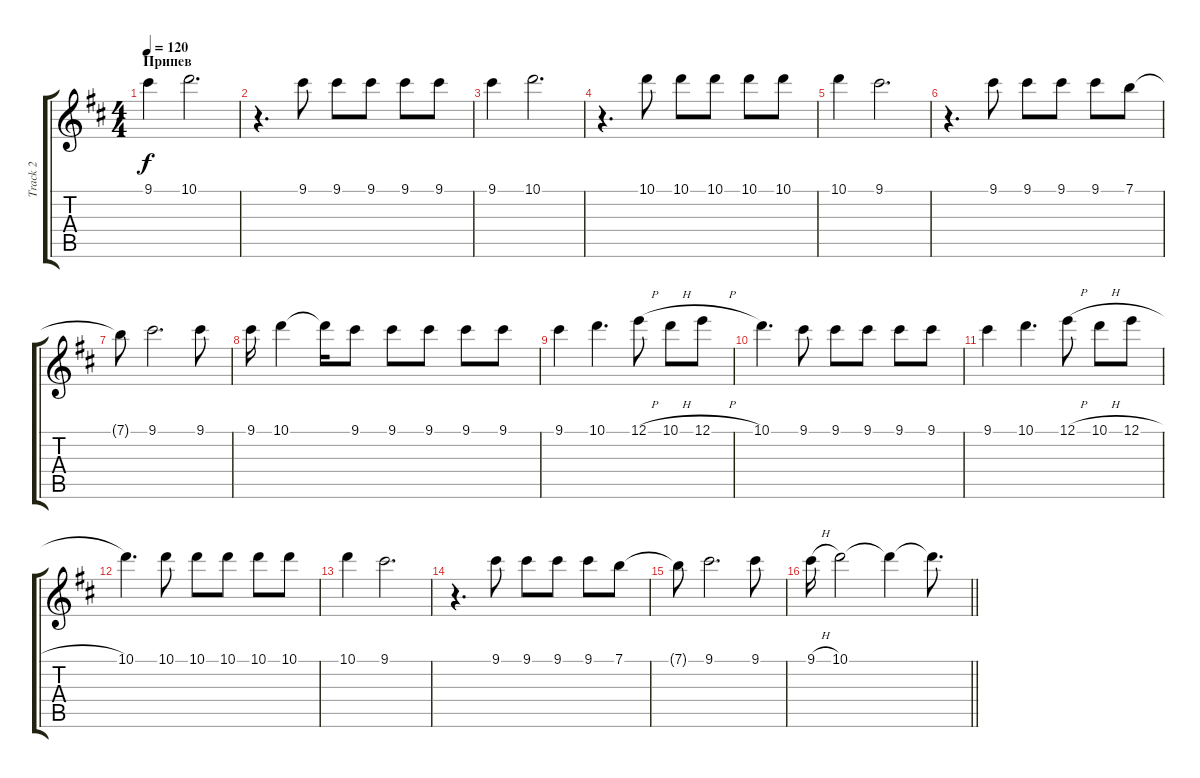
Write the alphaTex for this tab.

\track ("Track 2" "Track 2") {instrument acousticguitarsteel}
\staff {score tabs}
\tuning (E4 B3 G3 D3 A2 E2) {hide}
\ts (4 4)
\section ("" "Припев")
\tempo 120
\clef g2
\ks bminor
9.1.4{dy f} 10.1.2{d} |
r.4{d} 9.1.8 9.1.8 9.1.8 9.1.8 9.1.8 |
9.1.4 10.1.2{d} |
r.4{d} 10.1.8 10.1.8 10.1.8 10.1.8 10.1.8 |
10.1.4 9.1.2{d} |
r.4{d} 9.1.8 9.1.8 9.1.8 9.1.8 7.1.8 |
7.1{t}.8 9.1.2{d} 9.1.8 |
9.1.16 10.1.4 10.1{t}.16 9.1.8 9.1.8 9.1.8 9.1.8 9.1.8 |
9.1.4 10.1.4{d} 12.1{h}.8 10.1{h}.8 12.1{h}.8 |
10.1.4{d} 9.1.8 9.1.8 9.1.8 9.1.8 9.1.8 |
9.1.4 10.1.4{d} 12.1{h}.8 10.1{h}.8 12.1{h}.8 |
10.1.4{d} 10.1.8 10.1.8 10.1.8 10.1.8 10.1.8 |
10.1.4 9.1.2{d} |
r.4{d} 9.1.8 9.1.8 9.1.8 9.1.8 7.1.8 |
7.1{t}.8 9.1.2{d} 9.1.8 |
\barLineRight lightlight
9.1{h}.16 10.1.2 10.1{t}.4 10.1{t}.8{d}
